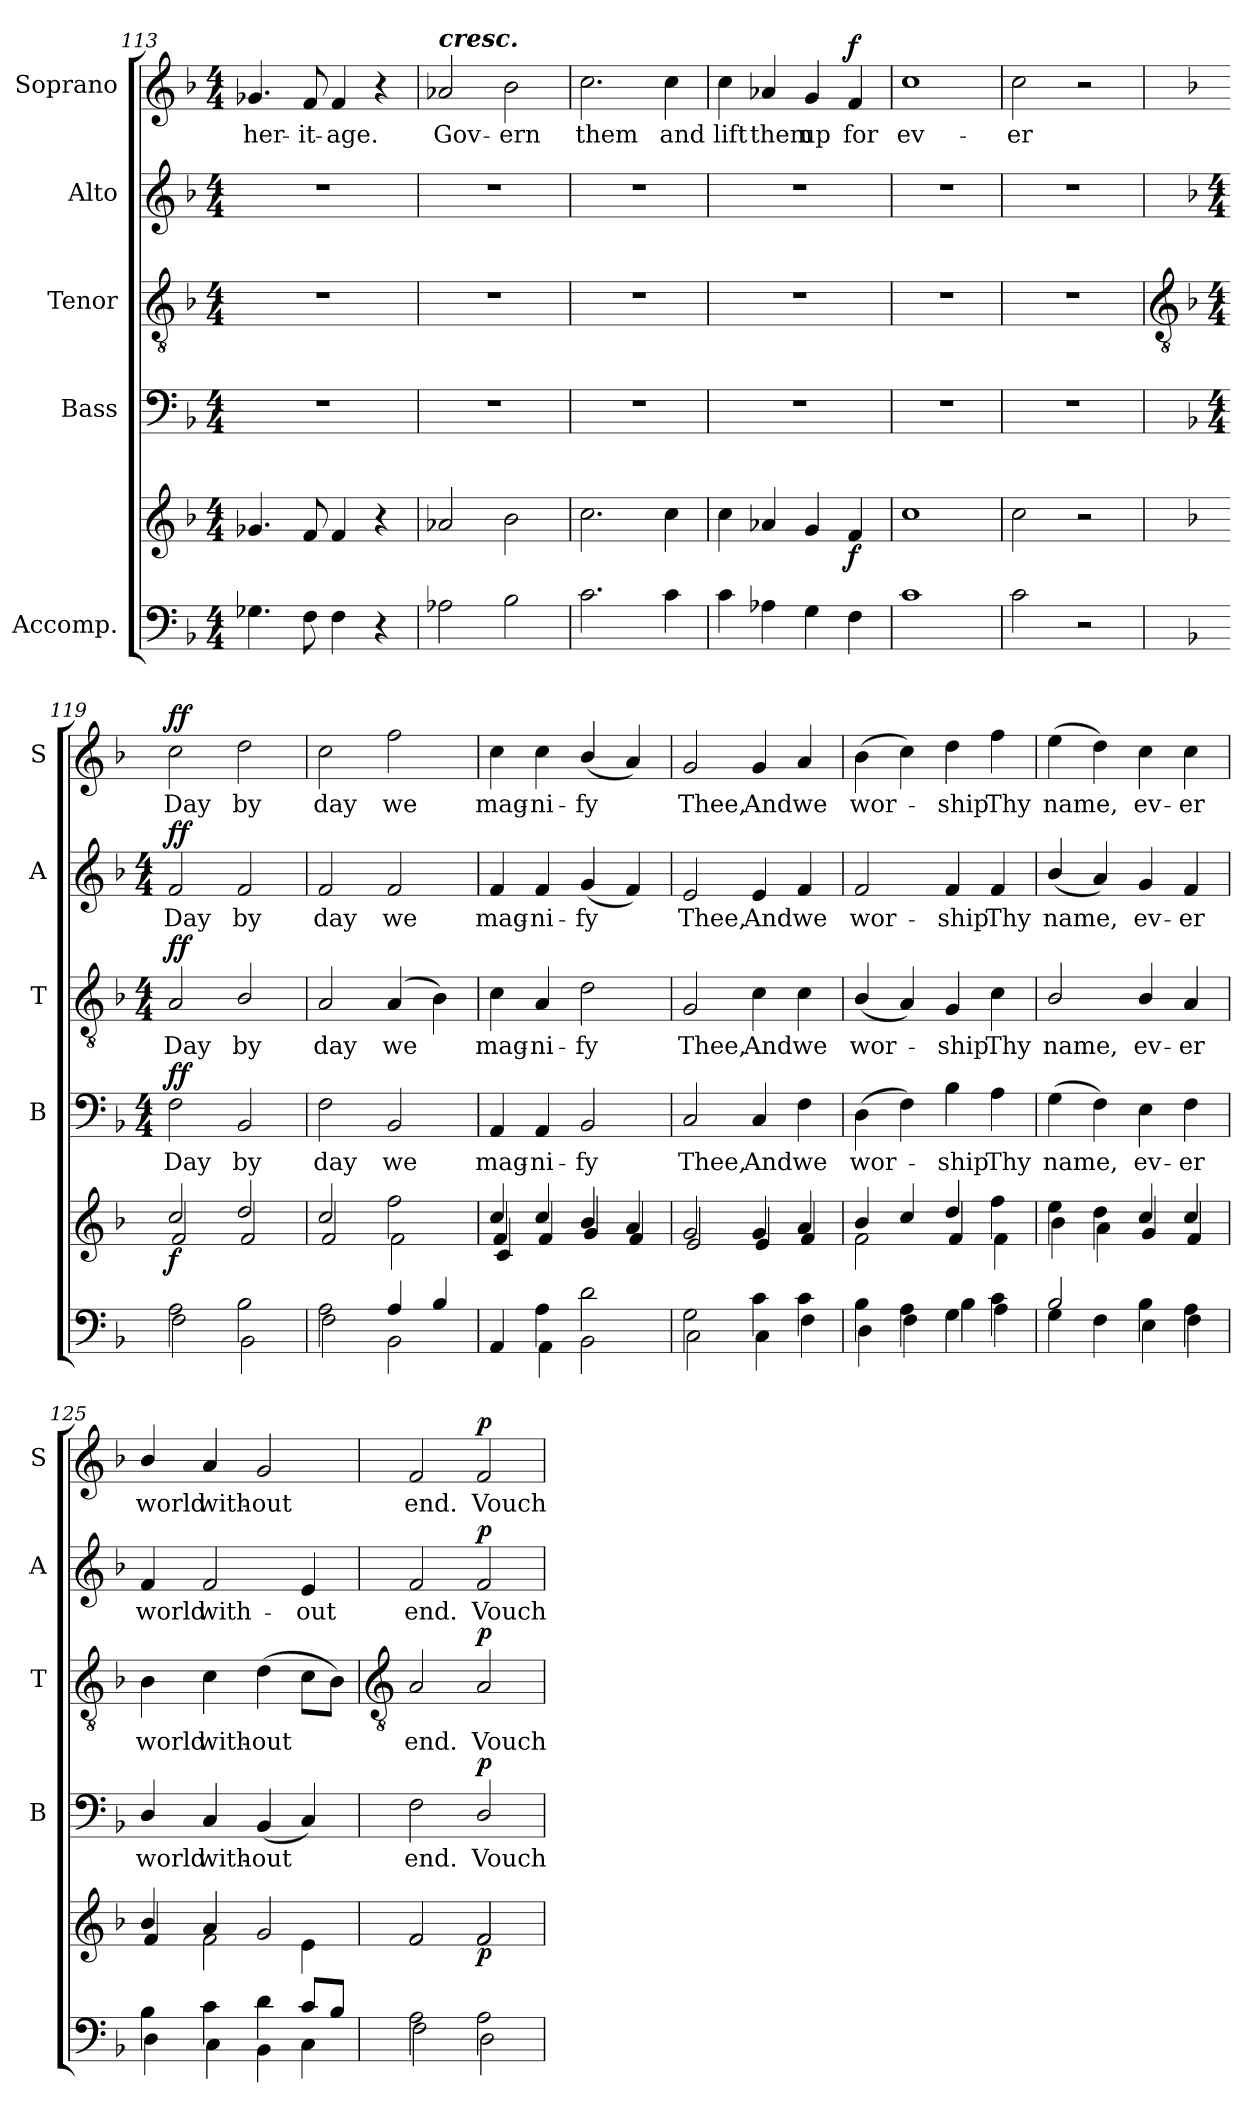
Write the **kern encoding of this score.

**kern	**kern	**dynam	**kern	**text	**dynam	**kern	**text	**dynam	**kern	**text	**dynam	**kern	**text	**dynam
*part5	*part5	*part5	*part4	*part4	*part4	*part3	*part3	*part3	*part2	*part2	*part2	*part1	*part1	*part1
*staff6	*staff5	*staff5/6	*staff4	*staff4	*staff4	*staff3	*staff3	*staff3	*staff2	*staff2	*staff2	*staff1	*staff1	*staff1
*I"Accomp.	*	*	*I"Bass	*	*	*I"Tenor	*	*	*I"Alto	*	*	*I"Soprano	*	*
*	*	*	*I'B	*	*	*I'T	*	*	*I'A	*	*	*I'S	*	*
*clefF4	*clefG2	*	*clefF4	*	*	*clefGv2	*	*	*clefG2	*	*	*clefG2	*	*
*k[b-]	*k[b-]	*	*k[b-]	*	*	*k[b-]	*	*	*k[b-]	*	*	*k[b-]	*	*
*F:	*F:	*	*F:	*	*	*F:	*	*	*F:	*	*	*F:	*	*
*M4/4	*M4/4	*	*M4/4	*	*	*M4/4	*	*	*M4/4	*	*	*M4/4	*	*
=113	=113	=113	=113	=113	=113	=113	=113	=113	=113	=113	=113	=113	=113	=113
!	!	!	!	!	!	!	!	!	!	!	!	!	!LO:LY:b	!
4.G-X	4.g-X	.	1r	.	.	1r	.	.	1r	.	.	4.g-X	her-	.
!	!	!	!	!	!	!	!	!	!	!	!	!	!LO:LY:b	!
8F	8f	.	.	.	.	.	.	.	.	.	.	8f	-it-	.
!	!	!	!	!	!	!	!	!	!	!	!	!	!LO:LY:b	!
4F	4f	.	.	.	.	.	.	.	.	.	.	4f	-age.	.
4r	4r	.	.	.	.	.	.	.	.	.	.	4r	.	.
=114	=114	=114	=114	=114	=114	=114	=114	=114	=114	=114	=114	=114	=114	=114
!	!	!	!	!	!	!	!	!	!	!	!	!LO:TX:a:Bi:t=cresc.	!	!
!	!	!	!	!	!	!	!	!	!	!	!	!	!LO:LY:b	!
2A-X	2a-X	.	1r	.	.	1r	.	.	1r	.	.	2a-X	Gov-	.
!	!	!	!	!	!	!	!	!	!	!	!	!	!LO:LY:b	!
2B-	2b-	.	.	.	.	.	.	.	.	.	.	2b-	-ern	.
=115	=115	=115	=115	=115	=115	=115	=115	=115	=115	=115	=115	=115	=115	=115
!	!	!	!	!	!	!	!	!	!	!	!	!	!LO:LY:b	!
2.c	2.cc	.	1r	.	.	1r	.	.	1r	.	.	2.cc	them	.
!	!	!	!	!	!	!	!	!	!	!	!	!	!LO:LY:b	!
4c	4cc	.	.	.	.	.	.	.	.	.	.	4cc	and	.
=116	=116	=116	=116	=116	=116	=116	=116	=116	=116	=116	=116	=116	=116	=116
!	!	!	!	!	!	!	!	!	!	!	!	!	!LO:LY:b	!
4c	4cc	.	1r	.	.	1r	.	.	1r	.	.	4cc	lift	.
!	!	!	!	!	!	!	!	!	!	!	!	!	!LO:LY:b	!
4A-X	4a-X	.	.	.	.	.	.	.	.	.	.	4a-X	them	.
!	!	!	!	!	!	!	!	!	!	!	!	!	!LO:LY:b	!
4G	4g	.	.	.	.	.	.	.	.	.	.	4g	up	.
!	!	!LO:DY:b	!	!	!	!	!	!	!	!	!	!	!LO:LY:b	!LO:DY:b
4F	4f	f	.	.	.	.	.	.	.	.	.	4f	for	f
=117	=117	=117	=117	=117	=117	=117	=117	=117	=117	=117	=117	=117	=117	=117
!	!	!	!	!	!	!	!	!	!	!	!	!	!LO:LY:b	!
1c	1cc	.	1r	.	.	1r	.	.	1r	.	.	1cc	ev-	.
=118	=118	=118	=118	=118	=118	=118	=118	=118	=118	=118	=118	=118	=118	=118
!	!	!	!	!	!	!	!	!	!	!	!	!	!LO:LY:b	!
2c	2cc	.	1r	.	.	1r	.	.	1r	.	.	2cc	-er	.
2r	2r	.	.	.	.	.	.	.	.	.	.	2r	.	.
!!LO:LB:g=z
=119	=119	=119	=119	=119	=119	=119	=119	=119	=119	=119	=119	=119	=119	=119
*	*	*	*	*	*	*clefGv2	*	*	*	*	*	*	*	*
*	*	*	*k[b-]	*	*	*k[b-]	*	*	*k[b-]	*	*	*	*	*
*	*	*	*F:	*	*	*F:	*	*	*F:	*	*	*	*	*
*	*	*	*M4/4	*	*	*M4/4	*	*	*M4/4	*	*	*	*	*
*^	*^	*	*	*	*	*	*	*	*	*	*	*	*	*
!	!	!	!	!LO:DY:b	!	!LO:LY:b	!LO:DY:b	!	!LO:LY:b	!LO:DY:b	!	!LO:LY:b	!LO:DY:b	!	!LO:LY:b	!LO:DY:b
2A\	2F\	2cc/	2f/	f	2F	Day	ff	2A	Day	ff	2f	Day	ff	2cc	Day	ff
!	!	!	!	!	!	!LO:LY:b	!	!	!LO:LY:b	!	!	!LO:LY:b	!	!	!LO:LY:b	!
2B-\	2BB-\	2dd/	2f/	.	2BB-	by	.	2B-/	by	.	2f	by	.	2dd	by	.
=120	=120	=120	=120	=120	=120	=120	=120	=120	=120	=120	=120	=120	=120	=120	=120	=120
!	!	!	!	!	!	!LO:LY:b	!	!	!LO:LY:b	!	!	!LO:LY:b	!	!	!LO:LY:b	!
2A\	2F\	2cc/	2f/	.	2F	day	.	2A	day	.	2f	day	.	2cc	day	.
!	!	!	!	!	!	!LO:LY:b	!	!	!LO:LY:b	!	!	!LO:LY:b	!	!	!LO:LY:b	!
4A/	2BB-\	2ff\	2f\	.	2BB-	we	.	(<4A	we	.	2f	we	.	2ff	we	.
4B-/	.	.	.	.	.	.	.	4B-)	.	.	.	.	.	.	.	.
=121	=121	=121	=121	=121	=121	=121	=121	=121	=121	=121	=121	=121	=121	=121	=121	=121
*	*	*	*^	*	*	*	*	*	*	*	*	*	*	*	*	*
!	!	!	!	!	!	!	!LO:LY:b	!	!	!LO:LY:b	!	!	!LO:LY:b	!	!	!LO:LY:b	!
4ryy	4AA/	4cc/	4f/	4c/	.	4AA	mag-	.	4c	mag-	.	4f	mag-	.	4cc	mag-	.
!	!	!	!	!	!	!	!LO:LY:b	!	!	!LO:LY:b	!	!	!LO:LY:b	!	!	!LO:LY:b	!
4A\	4AA\	4cc/	4f/	2.ryy	.	4AA	-ni-	.	4A	-ni-	.	4f	-ni-	.	4cc	-ni-	.
!	!	!	!	!	!	!	!LO:LY:b	!	!	!LO:LY:b	!	!	!LO:LY:b	!	!	!LO:LY:b	!
2d\	2BB-\	4b-/	4g/	.	.	2BB-	-fy	.	2d	-fy	.	(<4g	-fy	.	(<4b-/	-fy	.
.	.	4a/	4f/	.	.	.	.	.	.	.	.	4f)	.	.	4a)	.	.
*	*	*	*v	*v	*	*	*	*	*	*	*	*	*	*	*	*	*
=122	=122	=122	=122	=122	=122	=122	=122	=122	=122	=122	=122	=122	=122	=122	=122	=122
!	!	!	!	!	!	!LO:LY:b	!	!	!LO:LY:b	!	!	!LO:LY:b	!	!	!LO:LY:b	!
2G\	2C\	2g/	2e/	.	2C	Thee,	.	2G	Thee,	.	2e	Thee,	.	2g	Thee,	.
!	!	!	!	!	!	!LO:LY:b	!	!	!LO:LY:b	!	!	!LO:LY:b	!	!	!LO:LY:b	!
4c\	4C\	4g/	4e/	.	4C	And	.	4c	And	.	4e	And	.	4g	And	.
!	!	!	!	!	!	!LO:LY:b	!	!	!LO:LY:b	!	!	!LO:LY:b	!	!	!LO:LY:b	!
4c\	4F\	4a/	4f/	.	4F	we	.	4c	we	.	4f	we	.	4a	we	.
=123	=123	=123	=123	=123	=123	=123	=123	=123	=123	=123	=123	=123	=123	=123	=123	=123
!	!	!	!	!	!	!LO:LY:b	!	!	!LO:LY:b	!	!	!LO:LY:b	!	!	!LO:LY:b	!
4B-\	4D\	4b-/	2f\	.	(>4D	wor-	.	(<4B-/	wor-	.	2f	wor-	.	(>4b-	wor-	.
4A\	4F\	4cc/	.	.	4F)	.	.	4A)	.	.	.	.	.	4cc)	.	.
!	!	!	!	!	!	!LO:LY:b	!	!	!LO:LY:b	!	!	!LO:LY:b	!	!	!LO:LY:b	!
4G\	4B-\	4dd/	4f/	.	4B-	ship	.	4G	ship	.	4f	-ship	.	4dd	ship	.
!	!	!	!	!	!	!LO:LY:b	!	!	!LO:LY:b	!	!	!LO:LY:b	!	!	!LO:LY:b	!
4c\	4A\	4ff\	4f\	.	4A	Thy	.	4c	Thy	.	4f	Thy	.	4ff	Thy	.
=124	=124	=124	=124	=124	=124	=124	=124	=124	=124	=124	=124	=124	=124	=124	=124	=124
!	!	!	!	!	!	!LO:LY:b	!	!	!LO:LY:b	!	!	!LO:LY:b	!	!	!LO:LY:b	!
2B-/	4G\	4ee\	4b-\	.	(>4G	name,	.	2B-/	name,	.	(<4b-/	name,	.	(>4ee	name,	.
.	4F\	4dd\	4a\	.	4F)	.	.	.	.	.	4a)	.	.	4dd)	.	.
!	!	!	!	!	!	!LO:LY:b	!	!	!LO:LY:b	!	!	!LO:LY:b	!	!	!LO:LY:b	!
4B-\	4E\	4cc/	4g/	.	4E	ev-	.	4B-/	ev-	.	4g	ev-	.	4cc	ev-	.
!	!	!	!	!	!	!LO:LY:b	!	!	!LO:LY:b	!	!	!LO:LY:b	!	!	!LO:LY:b	!
4A\	4F\	4cc/	4f/	.	4F	-er	.	4A	-er	.	4f	-er	.	4cc	-er	.
=125	=125	=125	=125	=125	=125	=125	=125	=125	=125	=125	=125	=125	=125	=125	=125	=125
!	!	!	!	!	!	!LO:LY:b	!	!	!LO:LY:b	!	!	!LO:LY:b	!	!	!LO:LY:b	!
4B-\	4D\	4b-/	4f/	.	4D/	world	.	4B-	world	.	4f	world	.	4b-/	world	.
!	!	!	!	!	!	!LO:LY:b	!	!	!LO:LY:b	!	!	!LO:LY:b	!	!	!LO:LY:b	!
4c\	4C\	4a/	2f\	.	4C	with-	.	4c	with-	.	2f	with-	.	4a	with-	.
!	!	!	!	!	!	!LO:LY:b	!	!	!LO:LY:b	!	!	!	!	!	!LO:LY:b	!
4d\	4BB-\	2g/	.	.	(<4BB-	-out	.	(>4d	-out	.	.	.	.	2g	-out	.
!	!	!	!	!	!	!	!	!	!	!	!	!LO:LY:b	!	!	!	!
8c/L	4C\	.	4e\	.	4C)	.	.	8cL	.	.	4e	-out	.	.	.	.
8B-/J	.	.	.	.	.	.	.	8B-J)	.	.	.	.	.	.	.	.
!!LO:LB:g=z
=126	=126	=126	=126	=126	=126	=126	=126	=126	=126	=126	=126	=126	=126	=126	=126	=126
*	*	*	*	*	*	*	*	*clefGv2	*	*	*	*	*	*	*	*
!	!	!	!	!	!	!LO:LY:b	!	!	!LO:LY:b	!	!	!LO:LY:b	!	!	!LO:LY:b	!
2A\	2F\	2f/	2f/	.	2F	end.	.	2A	end.	.	2f	end.	.	2f	end.	.
!	!	!	!	!LO:DY:b	!	!LO:LY:b	!LO:DY:b	!	!LO:LY:b	!LO:DY:b	!	!LO:LY:b	!LO:DY:b	!	!LO:LY:b	!LO:DY:b
2A\	2D\	2f/	2f/	p	2D/	Vouch-	p	2A	Vouch-	p	2f	Vouch-	p	2f	Vouch-	p
*v	*v	*	*	*	*	*	*	*	*	*	*	*	*	*	*	*
*	*v	*v	*	*	*	*	*	*	*	*	*	*	*	*	*
=	=	=	=	=	=	=	=	=	=	=	=	=	=	=
*-	*-	*-	*-	*-	*-	*-	*-	*-	*-	*-	*-	*-	*-	*-
